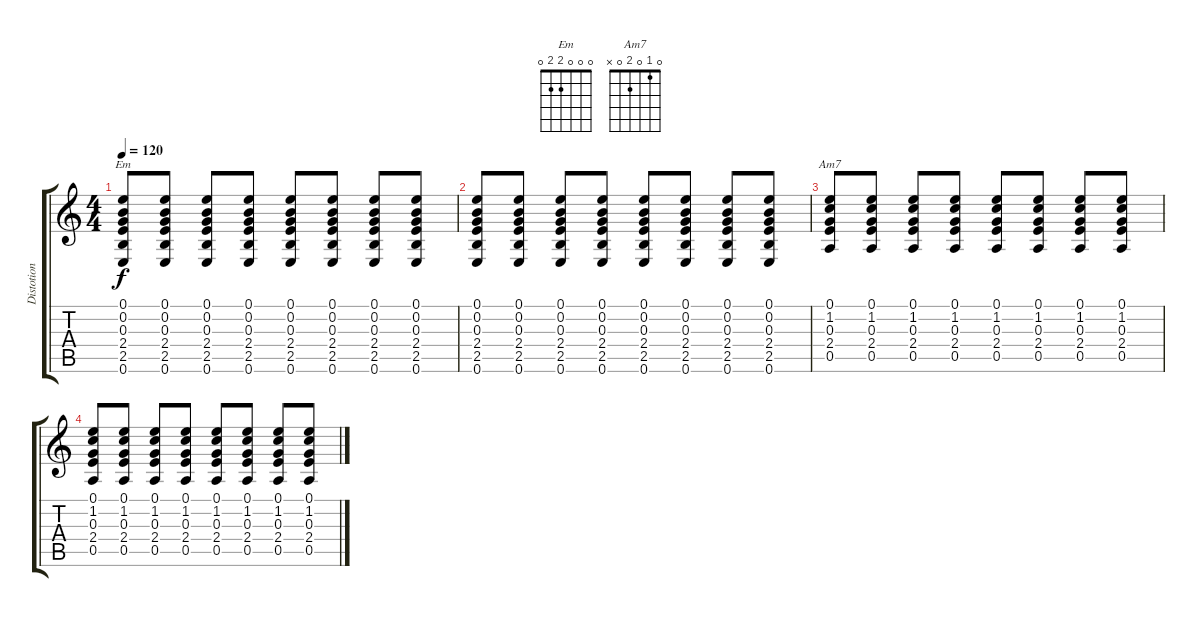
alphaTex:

\track ("Distotion Guitar" "Distotion ") {instrument distortionguitar}
\staff {score tabs}
\tuning (E4 B3 G3 D3 A2 E2) {hide}
\chord ("Em" 0 0 0 2 2 0)
\chord ("Am7" 0 1 0 2 0 x)
\ts (4 4)
\tempo 120
\clef g2
\ks c
(0.1 0.2 0.3 2.4 2.5 0.6).8{ch "Em" dy f} (0.1 0.2 0.3 2.4 2.5 0.6).8 (0.1 0.2 0.3 2.4 2.5 0.6).8 (0.1 0.2 0.3 2.4 2.5 0.6).8 (0.1 0.2 0.3 2.4 2.5 0.6).8 (0.1 0.2 0.3 2.4 2.5 0.6).8 (0.1 0.2 0.3 2.4 2.5 0.6).8 (0.1 0.2 0.3 2.4 2.5 0.6).8 |
(0.1 0.2 0.3 2.4 2.5 0.6).8 (0.1 0.2 0.3 2.4 2.5 0.6).8 (0.1 0.2 0.3 2.4 2.5 0.6).8 (0.1 0.2 0.3 2.4 2.5 0.6).8 (0.1 0.2 0.3 2.4 2.5 0.6).8 (0.1 0.2 0.3 2.4 2.5 0.6).8 (0.1 0.2 0.3 2.4 2.5 0.6).8 (0.1 0.2 0.3 2.4 2.5 0.6).8 |
(0.1 1.2 0.3 2.4 0.5).8{ch "Am7"} (0.1 1.2 0.3 2.4 0.5).8 (0.1 1.2 0.3 2.4 0.5).8 (0.1 1.2 0.3 2.4 0.5).8 (0.1 1.2 0.3 2.4 0.5).8 (0.1 1.2 0.3 2.4 0.5).8 (0.1 1.2 0.3 2.4 0.5).8 (0.1 1.2 0.3 2.4 0.5).8 |
(0.1 1.2 0.3 2.4 0.5).8 (0.1 1.2 0.3 2.4 0.5).8 (0.1 1.2 0.3 2.4 0.5).8 (0.1 1.2 0.3 2.4 0.5).8 (0.1 1.2 0.3 2.4 0.5).8 (0.1 1.2 0.3 2.4 0.5).8 (0.1 1.2 0.3 2.4 0.5).8 (0.1 1.2 0.3 2.4 0.5).8
